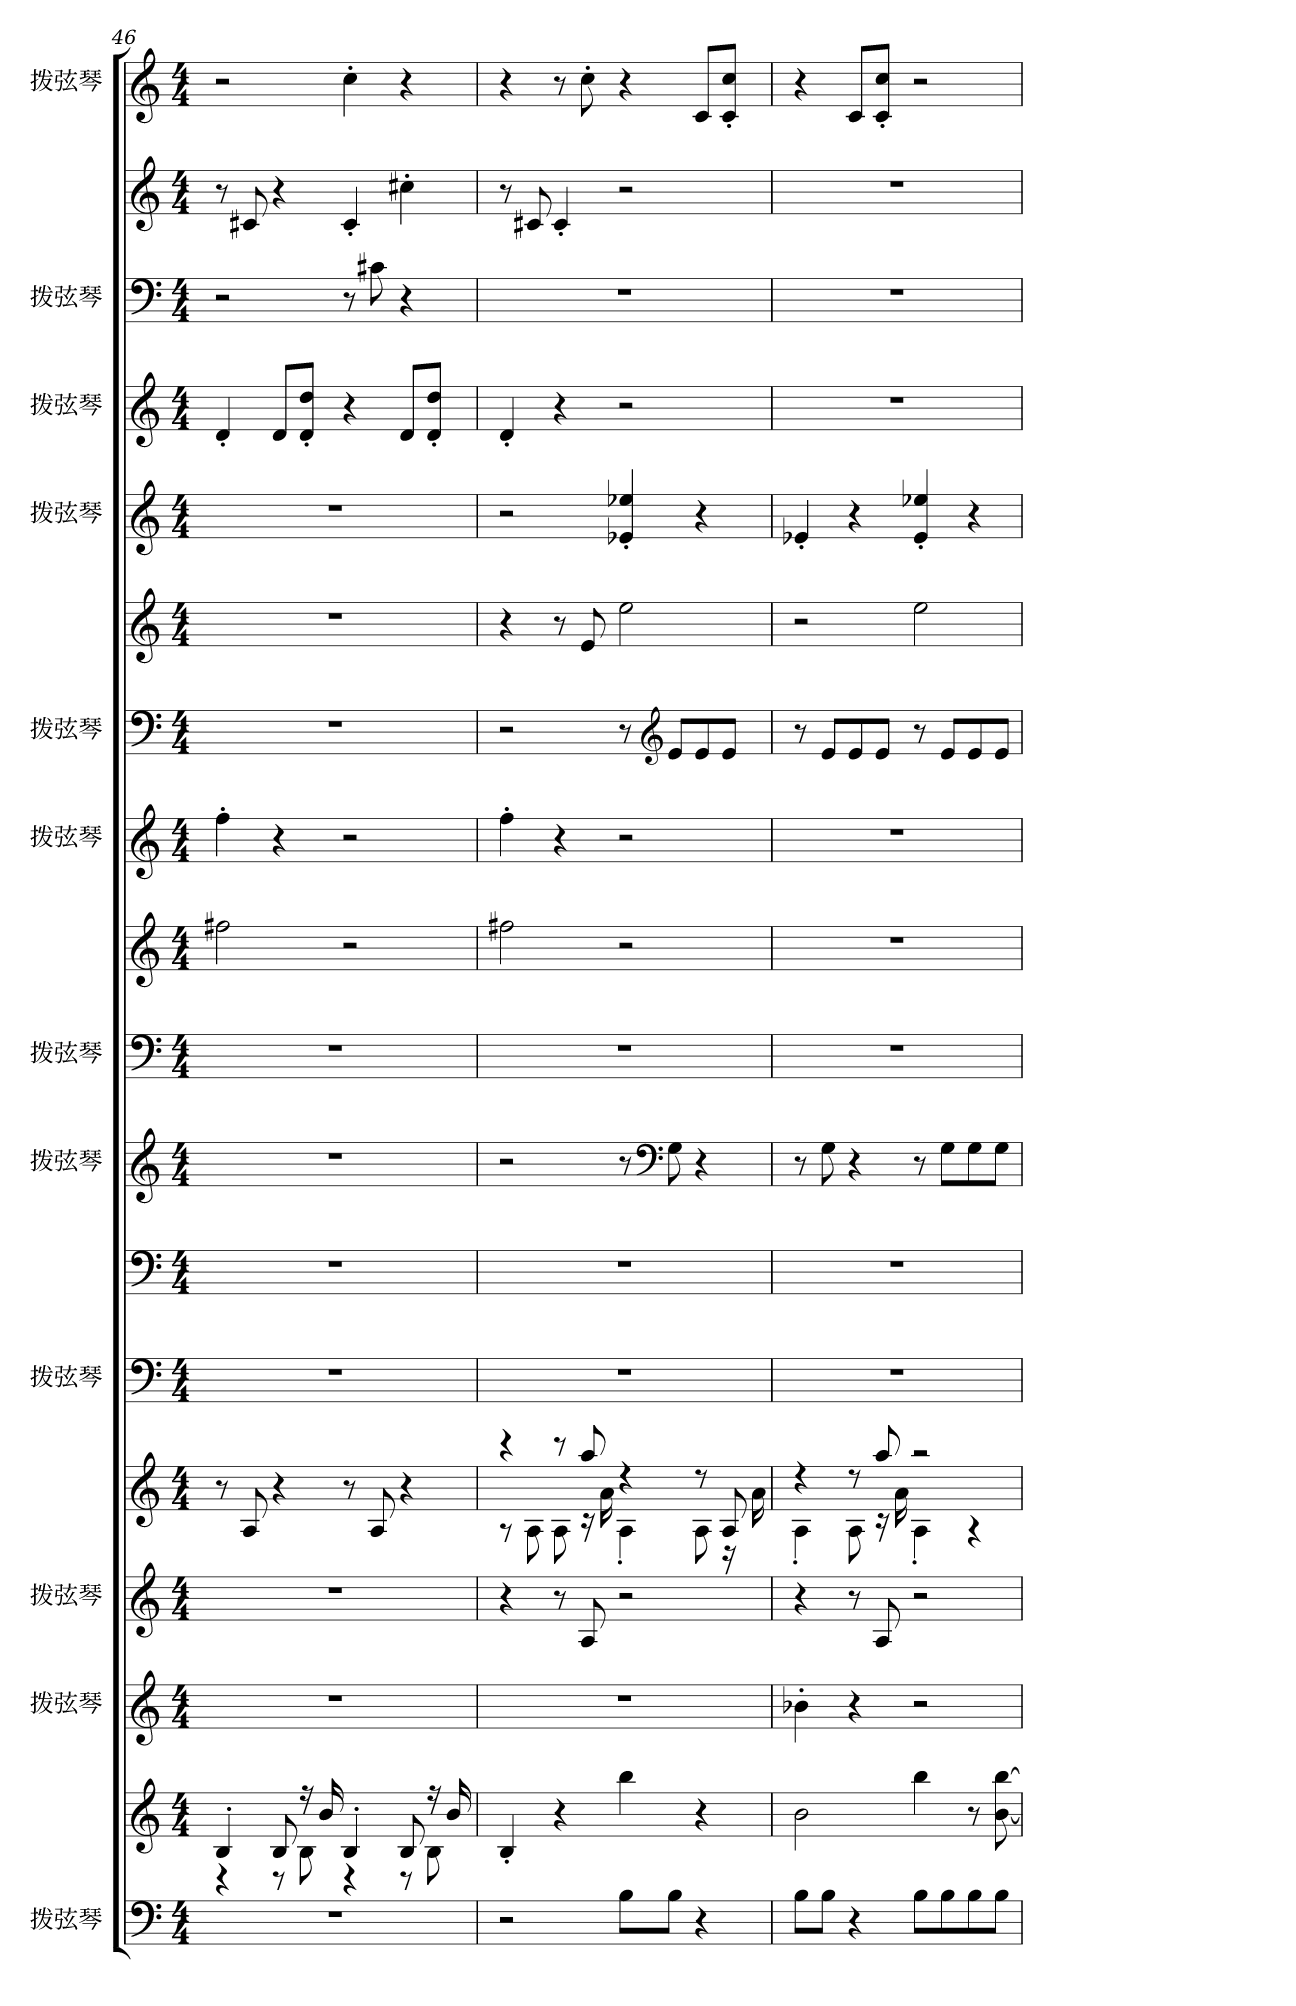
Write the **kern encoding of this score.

**kern	**kern	**kern	**kern	**kern	**kern	**kern	**kern	**kern	**kern	**kern	**kern	**kern	**kern	**kern	**kern	**kern	**kern
*part12	*part12	*part11	*part10	*part10	*part9	*part9	*part8	*part7	*part7	*part6	*part5	*part5	*part4	*part3	*part2	*part2	*part1
*staff18	*staff17	*staff16	*staff15	*staff14	*staff13	*staff12	*staff11	*staff10	*staff9	*staff8	*staff7	*staff6	*staff5	*staff4	*staff3	*staff2	*staff1
*I"拨弦琴	*	*I"拨弦琴	*I"拨弦琴	*	*I"拨弦琴	*	*I"拨弦琴	*I"拨弦琴	*	*I"拨弦琴	*I"拨弦琴	*	*I"拨弦琴	*I"拨弦琴	*I"拨弦琴	*	*I"拨弦琴
!!LO:PB:g=z
*clefF4	*clefG2	*clefG2	*clefG2	*clefG2	*clefF4	*clefF4	*clefG2	*clefF4	*clefG2	*clefG2	*clefF4	*clefG2	*clefG2	*clefG2	*clefF4	*clefG2	*clefG2
*k[]	*k[]	*k[]	*k[]	*k[]	*k[]	*k[]	*k[]	*k[]	*k[]	*k[]	*k[]	*k[]	*k[]	*k[]	*k[]	*k[]	*k[]
*M4/4	*M4/4	*M4/4	*M4/4	*M4/4	*M4/4	*M4/4	*M4/4	*M4/4	*M4/4	*M4/4	*M4/4	*M4/4	*M4/4	*M4/4	*M4/4	*M4/4	*M4/4
=46	=46	=46	=46	=46	=46	=46	=46	=46	=46	=46	=46	=46	=46	=46	=46	=46	=46
*	*^	*	*	*	*	*	*	*	*	*	*	*	*	*	*	*	*
1r	4B'/	4r	1r	1r	8r	1r	1r	1r	1r	2ff#X\	4ff'\	1r	1r	1r	4d'/	2r	8r	2r
.	.	.	.	.	8A/	.	.	.	.	.	.	.	.	.	.	.	8c#X/	.
.	8B/	8r	.	.	4r	.	.	.	.	.	4r	.	.	.	8d/L	.	4r	.
.	16r	8B\	.	.	.	.	.	.	.	.	.	.	.	.	8d/' 8dd/'J	.	.	.
.	16b/	.	.	.	.	.	.	.	.	.	.	.	.	.	.	.	.	.
.	4B'/	4r	.	.	8r	.	.	.	.	2r	2r	.	.	.	4r	8r	4c#'/	4cc'\
.	.	.	.	.	8A/	.	.	.	.	.	.	.	.	.	.	8c#X\	.	.
.	8B/	8r	.	.	4r	.	.	.	.	.	.	.	.	.	8d/L	4r	4cc#X'\	4r
.	16r	8B\	.	.	.	.	.	.	.	.	.	.	.	.	8d/' 8dd/'J	.	.	.
.	16b/	.	.	.	.	.	.	.	.	.	.	.	.	.	.	.	.	.
*	*v	*v	*	*	*	*	*	*	*	*	*	*	*	*	*	*	*	*
=47	=47	=47	=47	=47	=47	=47	=47	=47	=47	=47	=47	=47	=47	=47	=47	=47	=47
*	*	*	*	*^	*	*	*	*	*	*	*	*	*	*	*	*	*
2r	4B'/	1r	4r	4r	8r	1r	1r	2r	1r	2ff#X\	4ff'\	2r	4r	2r	4d'/	1r	8r	4r
.	.	.	.	.	8A\	.	.	.	.	.	.	.	.	.	.	.	8c#X/	.
.	4r	.	8r	8r	8A\	.	.	.	.	.	4r	.	8r	.	4r	.	4c#'/	8r
.	.	.	8A/	8aa/	16r	.	.	.	.	.	.	.	8e/	.	.	.	.	8cc'\
.	.	.	.	.	16a\	.	.	.	.	.	.	.	.	.	.	.	.	.
8B\L	4bb\	.	2r	4r	4A'\	.	.	8r	.	2r	2r	8r	2ee\	4e-X/' 4ee-X/'	2r	.	2r	4r
*	*	*	*	*	*	*	*	*clefF4	*	*	*	*clefG2	*	*	*	*	*	*
8B\J	.	.	.	.	.	.	.	8G\	.	.	.	8e/L	.	.	.	.	.	.
4r	4r	.	.	8r	8A\	.	.	4r	.	.	.	8e/	.	4r	.	.	.	8c/L
.	.	.	.	8A/	16r	.	.	.	.	.	.	8e/J	.	.	.	.	.	8c/' 8cc/'J
.	.	.	.	.	16a\	.	.	.	.	.	.	.	.	.	.	.	.	.
=48	=48	=48	=48	=48	=48	=48	=48	=48	=48	=48	=48	=48	=48	=48	=48	=48	=48	=48
8B\L	2b\	4b-X'\	4r	4r	4A'\	1r	1r	8r	1r	1r	1r	8r	2r	4e-X'/	1r	1r	1r	4r
8B\J	.	.	.	.	.	.	.	8G\	.	.	.	8e/L	.	.	.	.	.	.
4r	.	4r	8r	8r	8A\	.	.	4r	.	.	.	8e/	.	4r	.	.	.	8c/L
.	.	.	8A/	8aa/	16r	.	.	.	.	.	.	8e/J	.	.	.	.	.	8c/' 8cc/'J
.	.	.	.	.	16a\	.	.	.	.	.	.	.	.	.	.	.	.	.
8B\L	4bb\	2r	2r	2r	4A'\	.	.	8r	.	.	.	8r	2ee\	4e-/' 4ee-X/'	.	.	.	2r
8B\	.	.	.	.	.	.	.	8G\L	.	.	.	8e/L	.	.	.	.	.	.
8B\	8r	.	.	.	4r	.	.	8G\	.	.	.	8e/	.	4r	.	.	.	.
8B\J	[8b\ [8bb\	.	.	.	.	.	.	8G\J	.	.	.	8e/J	.	.	.	.	.	.
*	*	*	*	*v	*v	*	*	*	*	*	*	*	*	*	*	*	*	*
=	=	=	=	=	=	=	=	=	=	=	=	=	=	=	=	=	=
*-	*-	*-	*-	*-	*-	*-	*-	*-	*-	*-	*-	*-	*-	*-	*-	*-	*-
